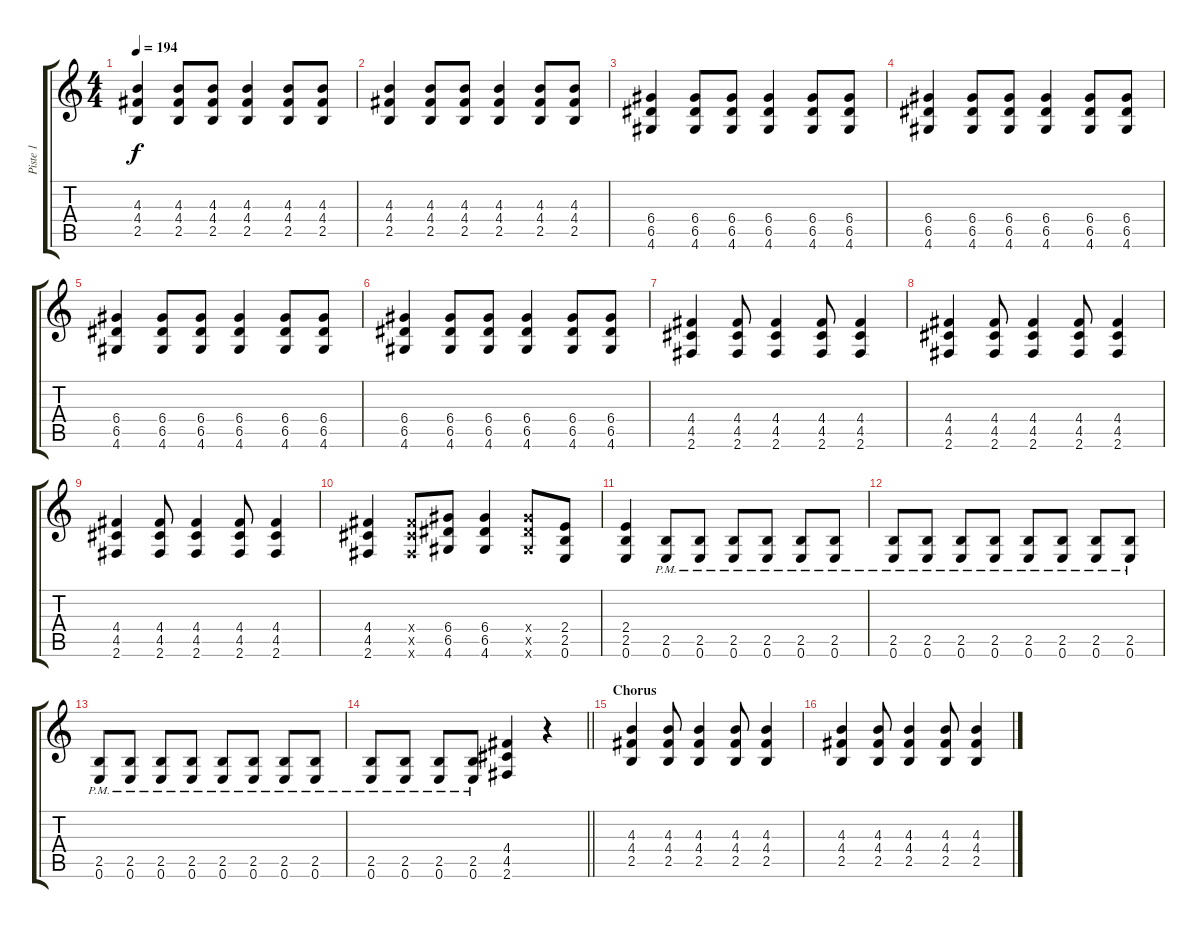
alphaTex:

\track ("Piste 1" "Piste 1") {instrument distortionguitar}
\staff {score tabs}
\tuning (E4 B3 G3 D3 A2 E2) {hide}
\ts (4 4)
\tempo 194
\clef g2
\ks c
(4.3 4.4 2.5).4{dy f} (4.3 4.4 2.5).8 (4.3 4.4 2.5).8 (4.3 4.4 2.5).4 (4.3 4.4 2.5).8 (4.3 4.4 2.5).8 |
(4.3 4.4 2.5).4 (4.3 4.4 2.5).8 (4.3 4.4 2.5).8 (4.3 4.4 2.5).4 (4.3 4.4 2.5).8 (4.3 4.4 2.5).8 |
(6.4 6.5 4.6).4 (6.4 6.5 4.6).8 (6.4 6.5 4.6).8 (6.4 6.5 4.6).4 (6.4 6.5 4.6).8 (6.4 6.5 4.6).8 |
(6.4 6.5 4.6).4 (6.4 6.5 4.6).8 (6.4 6.5 4.6).8 (6.4 6.5 4.6).4 (6.4 6.5 4.6).8 (6.4 6.5 4.6).8 |
(6.4 6.5 4.6).4 (6.4 6.5 4.6).8 (6.4 6.5 4.6).8 (6.4 6.5 4.6).4 (6.4 6.5 4.6).8 (6.4 6.5 4.6).8 |
(6.4 6.5 4.6).4 (6.4 6.5 4.6).8 (6.4 6.5 4.6).8 (6.4 6.5 4.6).4 (6.4 6.5 4.6).8 (6.4 6.5 4.6).8 |
(4.4 4.5 2.6).4 (4.4 4.5 2.6).8 (4.4 4.5 2.6).4 (4.4 4.5 2.6).8 (4.4 4.5 2.6).4 |
(4.4 4.5 2.6).4 (4.4 4.5 2.6).8 (4.4 4.5 2.6).4 (4.4 4.5 2.6).8 (4.4 4.5 2.6).4 |
(4.4 4.5 2.6).4 (4.4 4.5 2.6).8 (4.4 4.5 2.6).4 (4.4 4.5 2.6).8 (4.4 4.5 2.6).4 |
(4.4 4.5 2.6).4 (4.4{x} 4.5{x} 2.6{x}).8 (6.4 6.5 4.6).8 (6.4 6.5 4.6).4 (6.4{x} 6.5{x} 4.6{x}).8 (2.4 2.5 0.6).8 |
(2.4 2.5 0.6).4 (2.5{pm} 0.6{pm}).8 (2.5{pm} 0.6{pm}).8 (2.5{pm} 0.6{pm}).8 (2.5{pm} 0.6{pm}).8 (2.5{pm} 0.6{pm}).8 (2.5{pm} 0.6{pm}).8 |
(2.5{pm} 0.6{pm}).8 (2.5{pm} 0.6{pm}).8 (2.5{pm} 0.6{pm}).8 (2.5{pm} 0.6{pm}).8 (2.5{pm} 0.6{pm}).8 (2.5{pm} 0.6{pm}).8 (2.5{pm} 0.6{pm}).8 (2.5{pm} 0.6{pm}).8 |
(2.5{pm} 0.6{pm}).8 (2.5{pm} 0.6{pm}).8 (2.5{pm} 0.6{pm}).8 (2.5{pm} 0.6{pm}).8 (2.5{pm} 0.6{pm}).8 (2.5{pm} 0.6{pm}).8 (2.5{pm} 0.6{pm}).8 (2.5{pm} 0.6{pm}).8 |
\barLineRight lightlight
(2.5{pm} 0.6{pm}).8 (2.5{pm} 0.6{pm}).8 (2.5{pm} 0.6{pm}).8 (2.5{pm} 0.6{pm}).8 (4.4 4.5 2.6).4 r.4 |
\section ("" "Chorus")
(4.3 4.4 2.5).4 (4.3 4.4 2.5).8 (4.3 4.4 2.5).4 (4.3 4.4 2.5).8 (4.3 4.4 2.5).4 |
(4.3 4.4 2.5).4 (4.3 4.4 2.5).8 (4.3 4.4 2.5).4 (4.3 4.4 2.5).8 (4.3 4.4 2.5).4
